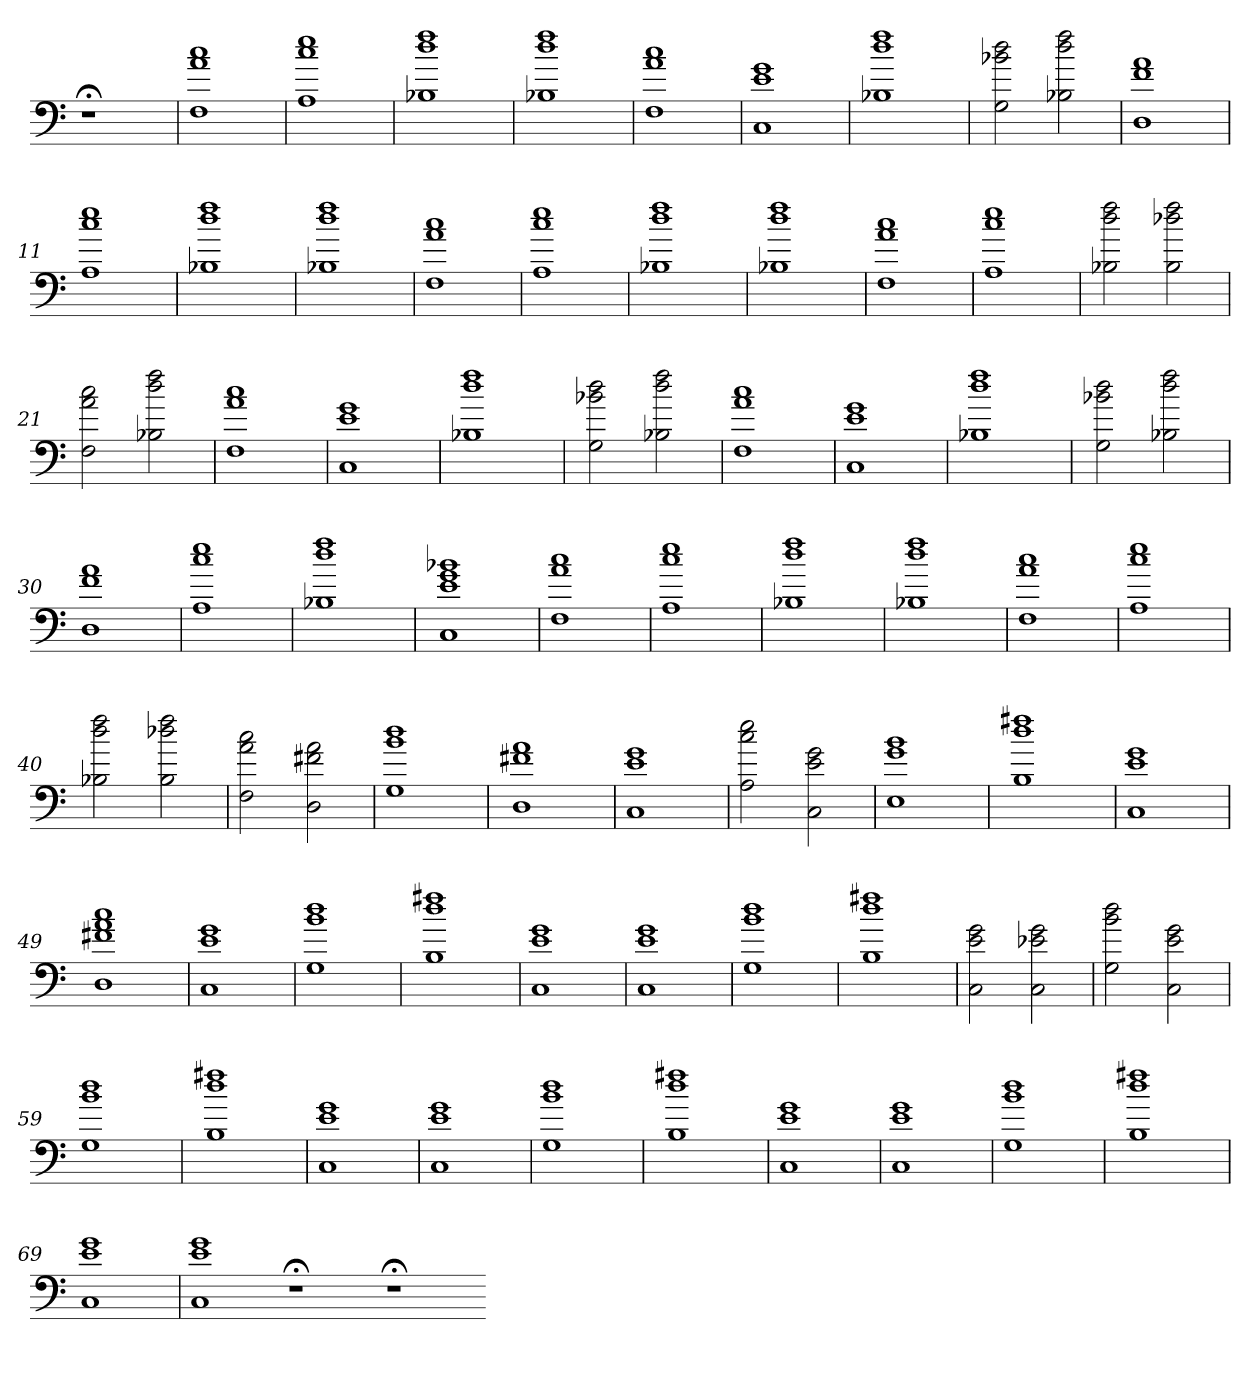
**kern
*part1
*staff1
=
1r;<
=1
1r
=2
1F 1a 1cc
=3
1A 1cc 1ee
=4
1B-X 1dd 1ff
=5
1B-X 1dd 1ff
=6
1F 1a 1cc
=7
1C 1e 1g
=8
1B-X 1dd 1ff
=9
2G 2b-X 2dd
2B-X 2dd 2ff
=10
1D 1f 1a
=11
1A 1cc 1ee
=12
1B-X 1dd 1ff
=13
1B-X 1dd 1ff
=14
1F 1a 1cc
=15
1A 1cc 1ee
=16
1B-X 1dd 1ff
=17
1B-X 1dd 1ff
=18
1F 1a 1cc
=19
1A 1cc 1ee
=20
2B-X 2dd 2ff
2B- 2dd-X 2ff
=21
2F 2a 2cc
2B-X 2dd 2ff
=22
1F 1a 1cc
=23
1C 1e 1g
=24
1B-X 1dd 1ff
=25
2G 2b-X 2dd
2B-X 2dd 2ff
=26
1F 1a 1cc
=27
1C 1e 1g
=28
1B-X 1dd 1ff
=29
2G 2b-X 2dd
2B-X 2dd 2ff
=30
1D 1f 1a
=31
1A 1cc 1ee
=32
1B-X 1dd 1ff
=33
1C 1e 1g 1b-X
=34
1F 1a 1cc
=35
1A 1cc 1ee
=36
1B-X 1dd 1ff
=37
1B-X 1dd 1ff
=38
1F 1a 1cc
=39
1A 1cc 1ee
=40
2B-X 2dd 2ff
2B- 2dd-X 2ff
=41
2F 2a 2cc
2D 2f#X 2a
=42
1G 1b 1dd
=43
1D 1f#X 1a
=44
1C 1e 1g
=45
2A 2cc 2ee
2C 2e 2g
=46
1E 1g 1b
=47
1B 1dd 1ff#X
=48
1C 1e 1g
=49
1D 1f#X 1a 1cc
=50
1C 1e 1g
=51
1G 1b 1dd
=52
1B 1dd 1ff#X
=53
1C 1e 1g
=54
1C 1e 1g
=55
1G 1b 1dd
=56
1B 1dd 1ff#X
=57
2C 2e 2g
2C 2e-X 2g
=58
2G 2b 2dd
2C 2e 2g
=59
1G 1b 1dd
=60
1B 1dd 1ff#X
=61
1C 1e 1g
=62
1C 1e 1g
=63
1G 1b 1dd
=64
1B 1dd 1ff#X
=65
1C 1e 1g
=66
1C 1e 1g
=67
1G 1b 1dd
=68
1B 1dd 1ff#X
=69
1C 1e 1g
=70
1C 1e 1g
1r;<
1r;<
=-
*-
